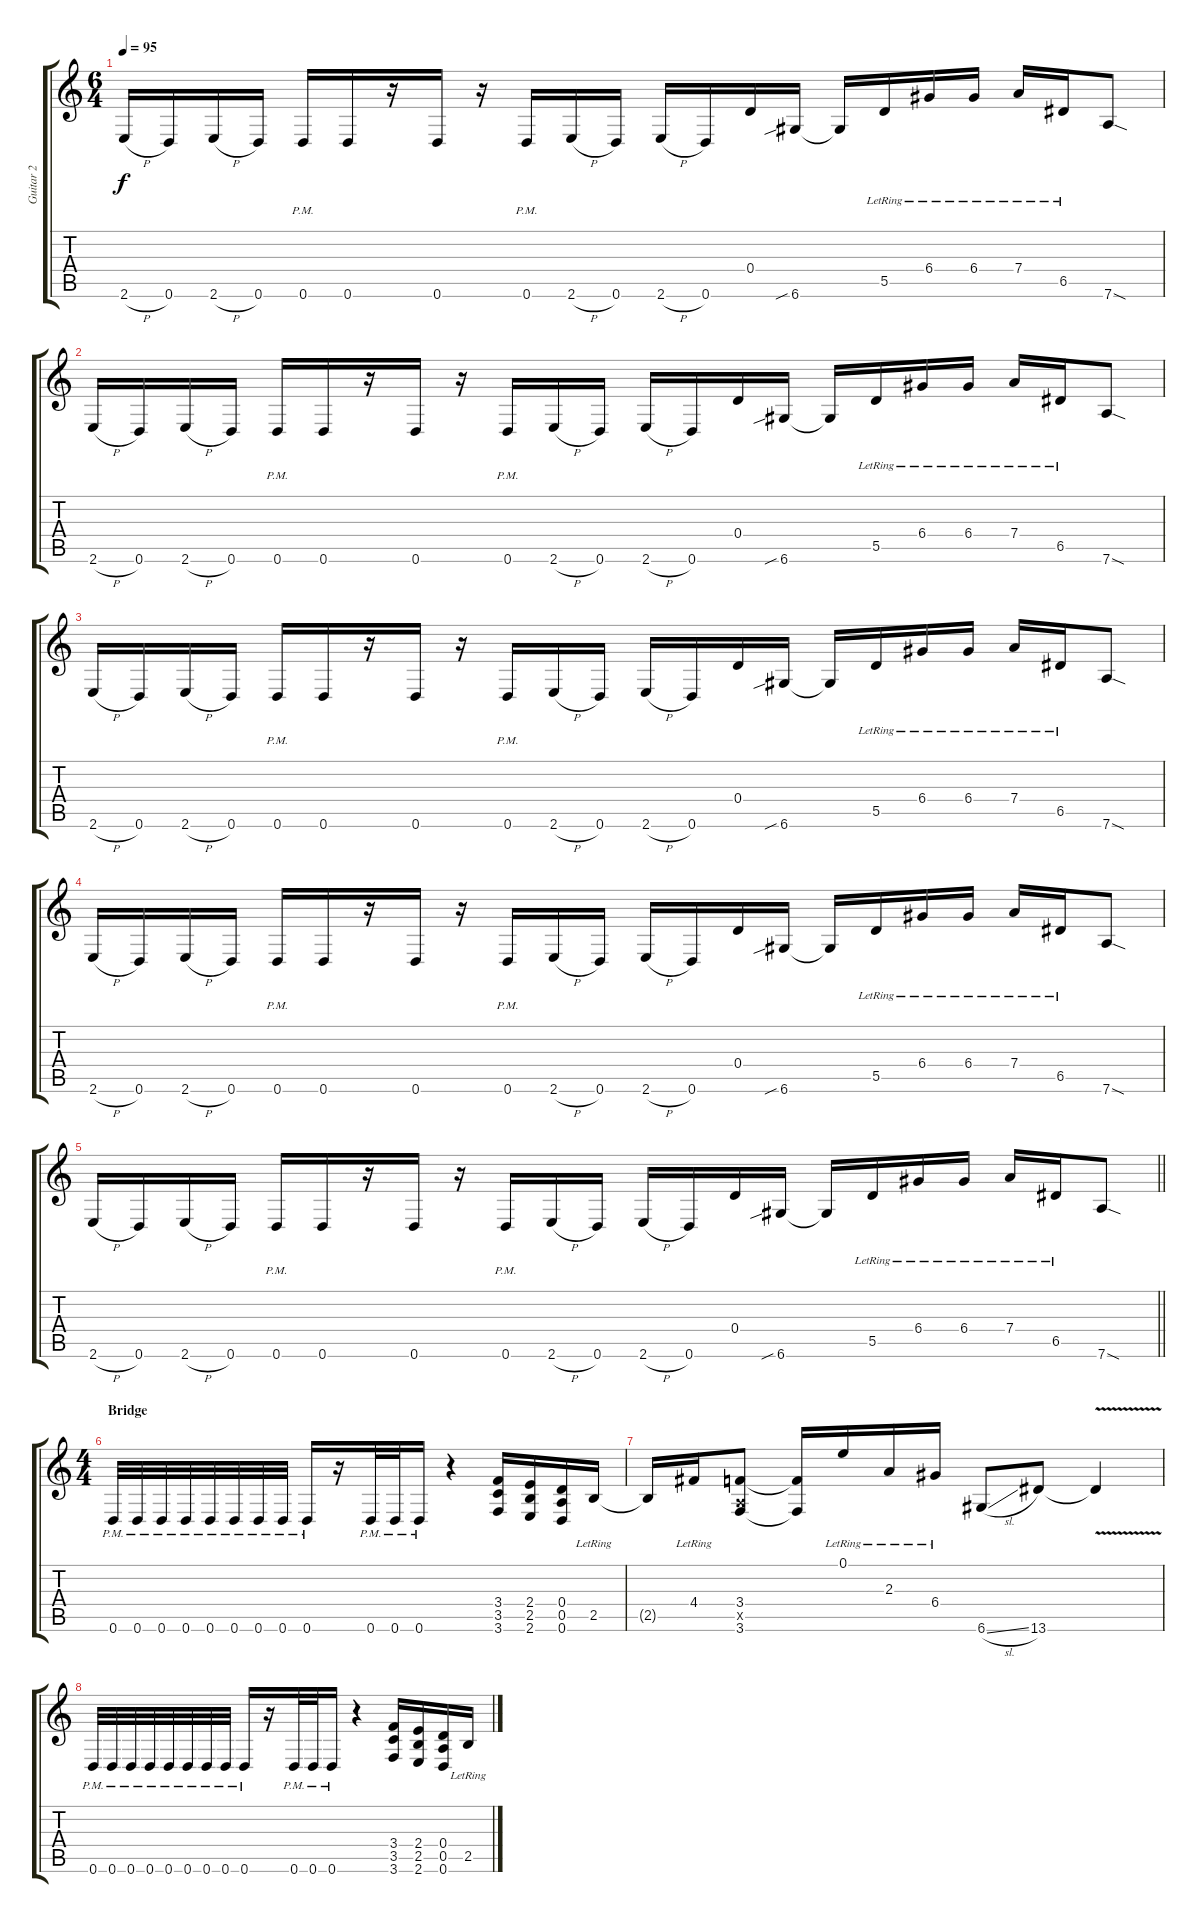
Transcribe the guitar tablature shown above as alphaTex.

\track ("Guitar 2" "Guitar 2") {instrument distortionguitar}
\staff {score tabs}
\tuning (E4 B3 G3 D3 A2 D2) {hide}
\ts (6 4)
\tempo 95
\clef g2
\ks c
2.6{h}.16{dy f} 0.6.16 2.6{h}.16 0.6.16 0.6{pm}.16 0.6.16 r.16 0.6.16 r.16 0.6{pm}.16 2.6{h}.16 0.6.16 2.6{h}.16 0.6.16 0.4.16 6.6{sib}.16 6.6{t}.16 5.5{lr}.16 6.4{lr}.16 6.4{lr}.16 7.4{lr}.16 6.5{lr}.16 7.6{sod}.8 |
2.6{h}.16 0.6.16 2.6{h}.16 0.6.16 0.6{pm}.16 0.6.16 r.16 0.6.16 r.16 0.6{pm}.16 2.6{h}.16 0.6.16 2.6{h}.16 0.6.16 0.4.16 6.6{sib}.16 6.6{t}.16 5.5{lr}.16 6.4{lr}.16 6.4{lr}.16 7.4{lr}.16 6.5{lr}.16 7.6{sod}.8 |
2.6{h}.16 0.6.16 2.6{h}.16 0.6.16 0.6{pm}.16 0.6.16 r.16 0.6.16 r.16 0.6{pm}.16 2.6{h}.16 0.6.16 2.6{h}.16 0.6.16 0.4.16 6.6{sib}.16 6.6{t}.16 5.5{lr}.16 6.4{lr}.16 6.4{lr}.16 7.4{lr}.16 6.5{lr}.16 7.6{sod}.8 |
2.6{h}.16 0.6.16 2.6{h}.16 0.6.16 0.6{pm}.16 0.6.16 r.16 0.6.16 r.16 0.6{pm}.16 2.6{h}.16 0.6.16 2.6{h}.16 0.6.16 0.4.16 6.6{sib}.16 6.6{t}.16 5.5{lr}.16 6.4{lr}.16 6.4{lr}.16 7.4{lr}.16 6.5{lr}.16 7.6{sod}.8 |
\barLineRight lightlight
2.6{h}.16 0.6.16 2.6{h}.16 0.6.16 0.6{pm}.16 0.6.16 r.16 0.6.16 r.16 0.6{pm}.16 2.6{h}.16 0.6.16 2.6{h}.16 0.6.16 0.4.16 6.6{sib}.16 6.6{t}.16 5.5{lr}.16 6.4{lr}.16 6.4{lr}.16 7.4{lr}.16 6.5{lr}.16 7.6{sod}.8 |
\ts (4 4)
\section ("" "Bridge")
0.6{pm}.32 0.6{pm}.32 0.6{pm}.32 0.6{pm}.32 0.6{pm}.32 0.6{pm}.32 0.6{pm}.32 0.6{pm}.32 0.6{pm}.16 r.16 0.6{pm}.32 0.6{pm}.32 0.6{pm}.16 r.4 (3.4 3.5 3.6).16 (2.4 2.5 2.6).16 (0.4 0.5 0.6).16 2.5{lr}.16 |
2.5{t}.16 4.4{lr}.16 (3.4 0.5{x} 3.6).8 (3.4{t} 3.6{t}).16 0.1{lr}.16 2.3{lr}.16 6.4{lr}.16 6.6{sl}.8 13.6.8 13.6{v t}.4 |
0.6{pm}.32 0.6{pm}.32 0.6{pm}.32 0.6{pm}.32 0.6{pm}.32 0.6{pm}.32 0.6{pm}.32 0.6{pm}.32 0.6{pm}.16 r.16 0.6{pm}.32 0.6{pm}.32 0.6{pm}.16 r.4 (3.4 3.5 3.6).16 (2.4 2.5 2.6).16 (0.4 0.5 0.6).16 2.5{lr}.16
